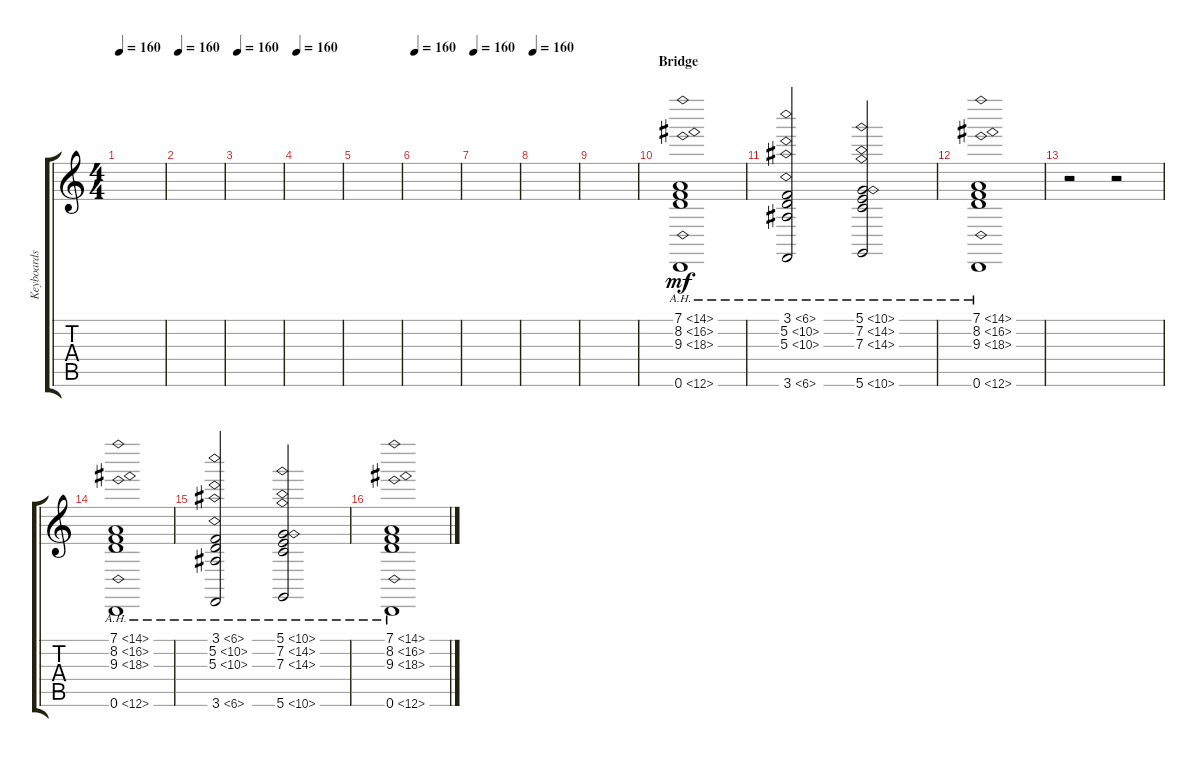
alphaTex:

\track ("Keyboards II" "Keyboards ") {instrument stringensemble1}
\staff {score tabs}
\tuning (D4 A3 F3 C3 G2 D2) {hide}
\ts (4 4)
\tempo 160
\clef g2
\ks c
|
\tempo 160
|
\tempo 160
|
\tempo 160
|
|
\tempo 160
|
\tempo 160
|
\tempo 160
|
|
\section ("" "Bridge")
(7.1{ah 7} 8.2{ah 8} 9.3{ah 9} 0.6{ah 12}).1{dy mf} |
(3.1{ah 3} 5.2{ah 5} 5.3{ah 5} 3.6{ah 3}).2 (5.1{ah 5} 7.2{ah 7} 7.3{ah 7} 5.6{ah 5}).2 |
(7.1{ah 7} 8.2{ah 8} 9.3{ah 9} 0.6{ah 12}).1 |
r.2 r.2 |
(7.1{ah 7} 8.2{ah 8} 9.3{ah 9} 0.6{ah 12}).1 |
(3.1{ah 3} 5.2{ah 5} 5.3{ah 5} 3.6{ah 3}).2 (5.1{ah 5} 7.2{ah 7} 7.3{ah 7} 5.6{ah 5}).2 |
(7.1{ah 7} 8.2{ah 8} 9.3{ah 9} 0.6{ah 12}).1
